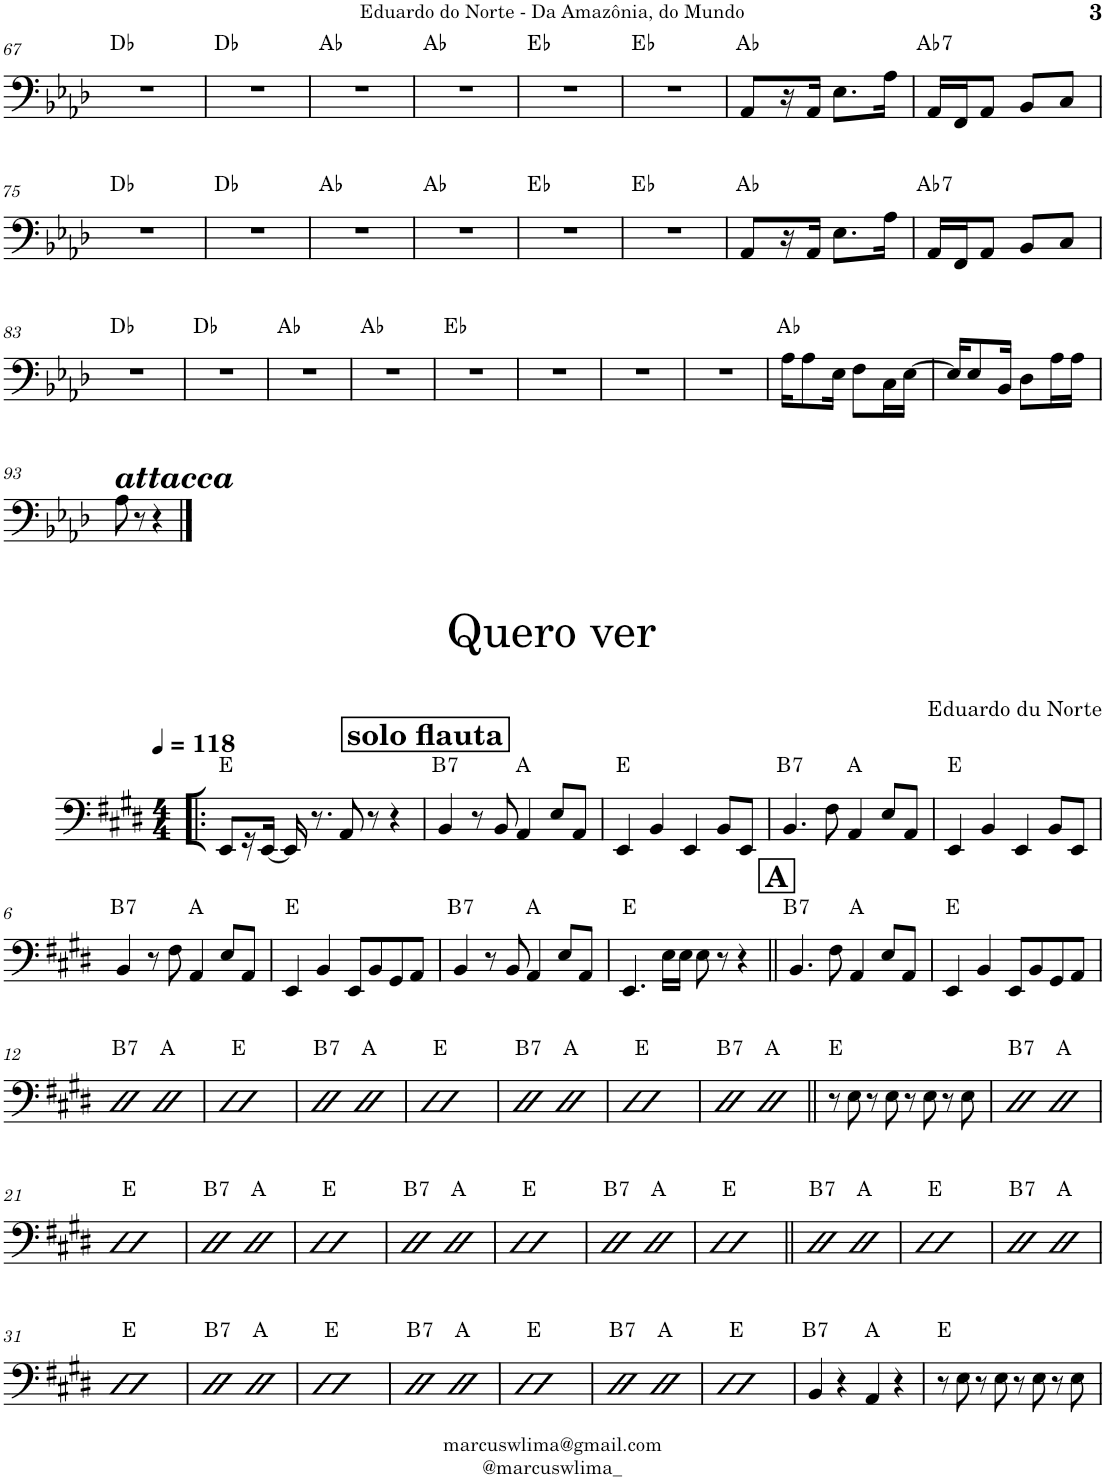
**kern	**harte
*part1	*part1
*staff1	*
*I"Electric Bass	*
*I'B.	*
!!LO:PB:g=z
*clefF4	*
*Trd7c12	*
*k[b-e-a-d-]	*
*M2/4	*
=67	=67
2r	Db:maj
=68	=68
2r	Db:maj
=69	=69
2r	Ab:maj
=70	=70
2r	Ab:maj
=71	=71
2r	Eb:maj
=72	=72
2r	Eb:maj
=73	=73
8AA-/L	Ab:maj
16r	.
16AA-/JL	.
8.E-\L	.
16A-\Jk	.
=74	=74
!	!LO:H:kt=7
16AA-/LL	Ab:7
16FF/J	.
8AA-/J	.
8BB-/L	.
8C/J	.
!!LO:LB:g=z
=75	=75
2r	Db:maj
=76	=76
2r	Db:maj
=77	=77
2r	Ab:maj
=78	=78
2r	Ab:maj
=79	=79
2r	Eb:maj
=80	=80
2r	Eb:maj
=81	=81
8AA-/L	Ab:maj
16r	.
16AA-/JL	.
8.E-\L	.
16A-\Jk	.
=82	=82
!	!LO:H:kt=7
16AA-/LL	Ab:7
16FF/J	.
8AA-/J	.
8BB-/L	.
8C/J	.
!!LO:LB:g=z
=83	=83
2r	Db:maj
=84	=84
2r	Db:maj
=85	=85
2r	Ab:maj
=86	=86
2r	Ab:maj
=87	=87
2r	Eb:maj
=88	=88
2r	.
=89	=89
2r	.
=90	=90
2r	.
=91	=91
16A-\KL	Ab:maj
8A-\	.
16E-\Jk	.
8F\L	.
16C\L	.
[16E-\JJ	.
=92	=92
16E-/KL]	.
8E-/	.
16BB-/Jk	.
8D-\L	.
16A-\L	.
16A-\JJ	.
!!LO:LB:g=z
=93	=93
!LO:TX:a:Bi:t=attacca	!
8A-\	.
8r	.
4r	.
!!LO:LB:g=z
=1|!:	=1|!:
*k[f#c#g#d#]	*
*M4/4	*
*MM118	*
8EE/L	E:maj
16r	.
[16EE/JL	.
16EE/]	.
8.r	.
8AA/	.
8r	.
4r	.
!!LO:REH:place=s1:a:B:cj:fs=14:t=solo flauta
=2	=2
!	!LO:H:kt=7
4BB/	B:7
8r	.
8BB/	.
4AA/	A:maj
8E/L	.
8AA/J	.
=3	=3
4EE/	E:maj
4BB/	.
4EE/	.
8BB/L	.
8EE/J	.
=4	=4
!	!LO:H:kt=7
4.BB/	B:7
8F#\	.
4AA/	A:maj
8E/L	.
8AA/J	.
=5	=5
4EE/	E:maj
4BB/	.
4EE/	.
8BB/L	.
8EE/J	.
!!LO:LB:g=z
=6	=6
!	!LO:H:kt=7
4BB/	B:7
8r	.
8F#\	.
4AA/	A:maj
8E/L	.
8AA/J	.
=7	=7
4EE/	E:maj
4BB/	.
8EE/L	.
8BB/	.
8GG#/	.
8AA/J	.
=8	=8
!	!LO:H:kt=7
4BB/	B:7
8r	.
8BB/	.
4AA/	A:maj
8E/L	.
8AA/J	.
=9	=9
4.EE/	E:maj
16E\LL	.
16E\JJ	.
8E\	.
8r	.
4r	.
!!LO:REH:place=s1:a:B:cj:fs=14:t=A
=10||	=10||
!	!LO:H:kt=7
4.BB/	B:7
8F#\	.
4AA/	A:maj
8E/L	.
8AA/J	.
=11	=11
4EE/	E:maj
4BB/	.
8EE/L	.
8BB/	.
8GG#/	.
8AA/J	.
!!LO:LB:g=z
=12	=12
!	!LO:H:kt=7
2D#	B:7
2D#	A:maj
=13	=13
1D#	E:maj
=14	=14
!	!LO:H:kt=7
2D#	B:7
2D#	A:maj
=15	=15
1D#	E:maj
=16	=16
!	!LO:H:kt=7
2D#	B:7
2D#	A:maj
=17	=17
1D#	E:maj
=18	=18
!	!LO:H:kt=7
2D#	B:7
2D#	A:maj
=19||	=19||
8r	E:maj
8E\	.
8r	.
8E\	.
8r	.
8E\	.
8r	.
8E\	.
=20	=20
!	!LO:H:kt=7
2D#	B:7
2D#	A:maj
!!LO:LB:g=z
=21	=21
1D#	E:maj
=22	=22
!	!LO:H:kt=7
2D#	B:7
2D#	A:maj
=23	=23
1D#	E:maj
=24	=24
!	!LO:H:kt=7
2D#	B:7
2D#	A:maj
=25	=25
1D#	E:maj
=26	=26
!	!LO:H:kt=7
2D#	B:7
2D#	A:maj
=27	=27
1D#	E:maj
=28||	=28||
!	!LO:H:kt=7
2D#	B:7
2D#	A:maj
=29	=29
1D#	E:maj
=30	=30
!	!LO:H:kt=7
2D#	B:7
2D#	A:maj
!!LO:LB:g=z
=31	=31
1D#	E:maj
=32	=32
!	!LO:H:kt=7
2D#	B:7
2D#	A:maj
=33	=33
1D#	E:maj
=34	=34
!	!LO:H:kt=7
2D#	B:7
2D#	A:maj
=35	=35
1D#	E:maj
=36	=36
!	!LO:H:kt=7
2D#	B:7
2D#	A:maj
=37	=37
1D#	E:maj
=38	=38
!	!LO:H:kt=7
4BB/	B:7
4r	.
4AA/	A:maj
4r	.
=39	=39
8r	E:maj
8E\	.
8r	.
8E\	.
8r	.
8E\	.
8r	.
8E\	.
=	=
*-	*-
